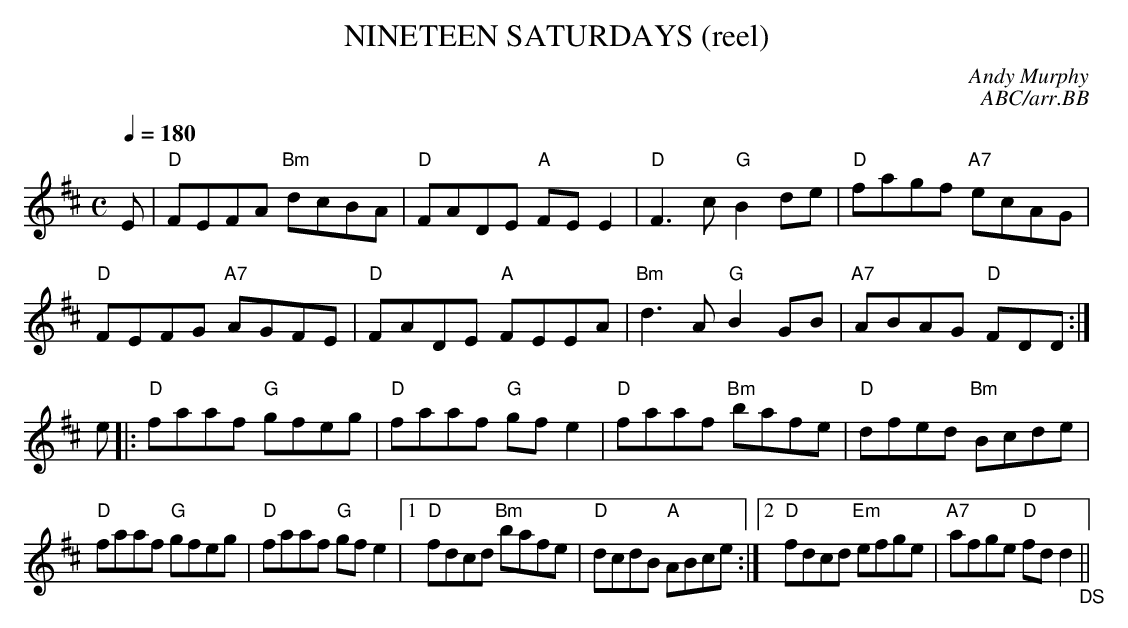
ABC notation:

X:1
T:NINETEEN SATURDAYS (reel)
C:Andy Murphy
C:ABC/arr.BB
Q:1/4=180
M:C
L:1/8
K:D
E|"D"FEFA "Bm"dcBA|"D"FADE "A"FEE2|"D"F3c "G"B2de|"D"fagf "A7"ecAG|
"D"FEFG "A7"AGFE|"D"FADE "A"FEEA|"Bm"d3A "G"B2GB|"A7"ABAG "D"FDD :|
e|: "D"faaf "G"gfeg|"D"faaf "G"gfe2|"D"faaf "Bm"bafe|"D"dfed "Bm"Bcde|
"D"faaf "G"gfeg|"D"faaf "G"gfe2|1 "D"fdcd "Bm"bafe| "D"dcdB "A"ABce :|\
[2 "D"fdcd "Em"efge|"A7"afge "D"fdd2 "_DS"||
